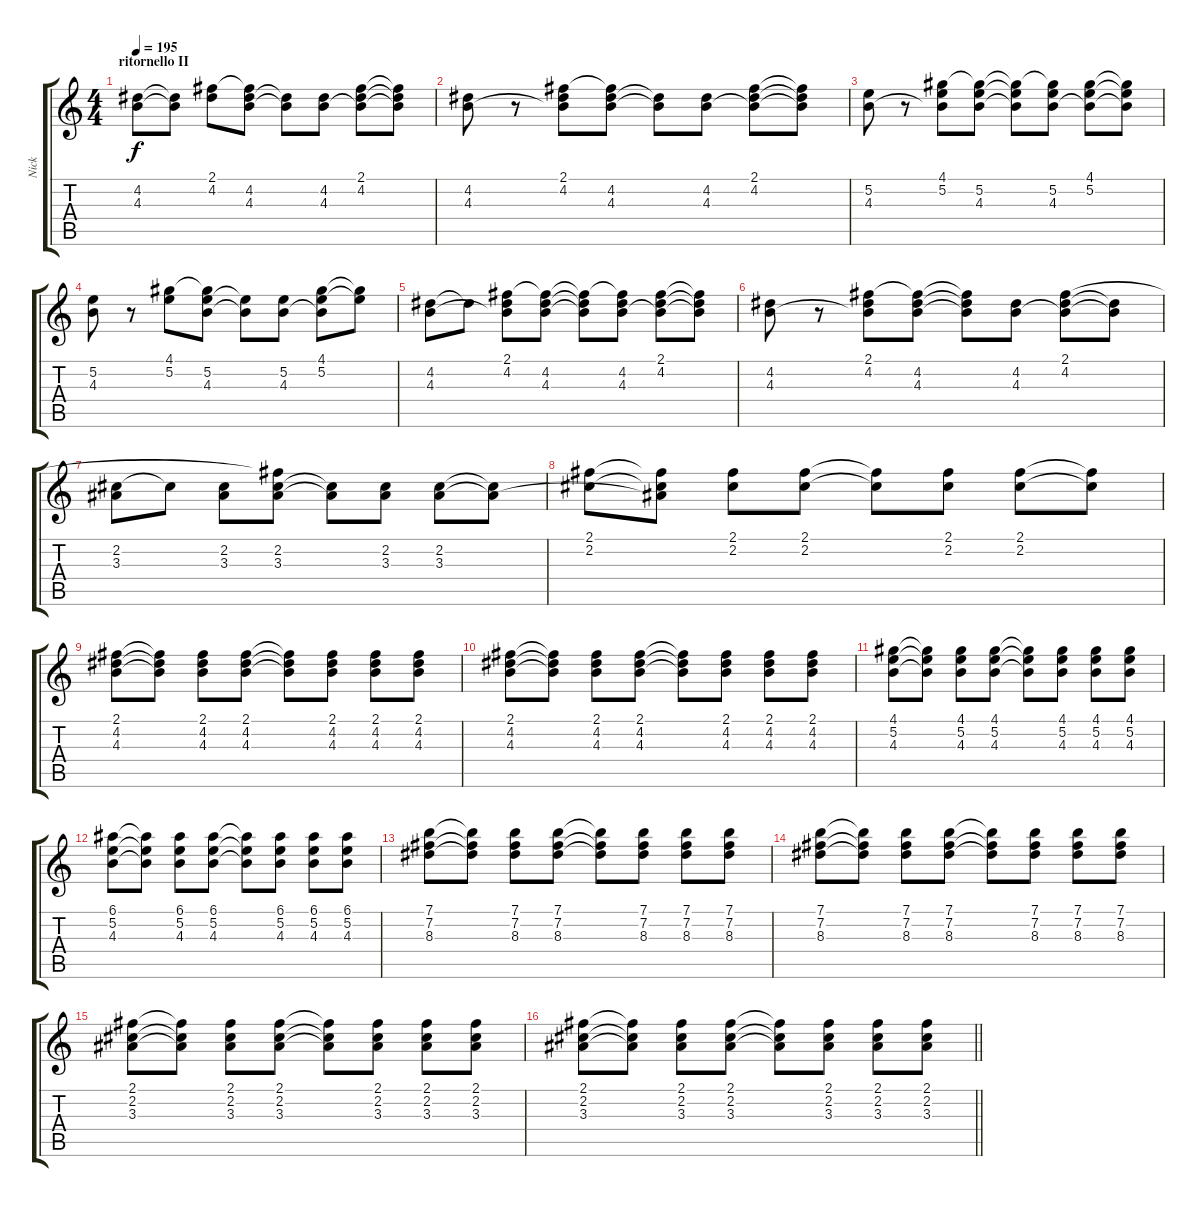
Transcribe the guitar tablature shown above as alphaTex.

\track ("Nick" "Nick") {instrument electricguitarjazz}
\staff {score tabs}
\tuning (E4 B3 G3 D3 A2 E2) {hide}
\ts (4 4)
\section ("" "ritornello II")
\tempo 195
\clef g2
\ks c
(4.2 4.3).8{dy f} (4.2{t} 4.3{t}).8 (2.1 4.2).8 (2.1{t} 4.2 4.3).8 (4.2{t} 4.3{t}).8 (4.2 4.3).8 (2.1 4.2 4.3{t}).8 (2.1{t} 4.2{t} 4.3{t}).8 |
(4.2 4.3).8 r.8 (2.1 4.2 4.3{t}).8 (2.1{t} 4.2 4.3).8 (4.2{t} 4.3{t}).8 (4.2 4.3).8 (2.1 4.2 4.3{t}).8 (2.1{t} 4.2{t} 4.3{t}).8 |
(5.2 4.3).8 r.8 (4.1 5.2 4.3{t}).8 (4.1{t} 5.2 4.3).8 (4.1{t} 5.2{t} 4.3{t}).8 (4.1{t} 5.2 4.3).8 (4.1 5.2 4.3{t}).8 (4.1{t} 5.2{t} 4.3{t}).8 |
(5.2 4.3).8 r.8 (4.1 5.2).8 (4.1{t} 5.2 4.3).8 (5.2{t} 4.3{t}).8 (5.2 4.3).8 (4.1 5.2 4.3{t}).8 (4.1{t} 5.2{t}).8 |
(4.2 4.3).8 4.2{t}.8 (2.1 4.2 4.3{t}).8 (2.1{t} 4.2 4.3).8 (2.1{t} 4.2{t} 4.3{t}).8 (2.1{t} 4.2 4.3).8 (2.1 4.2 4.3{t}).8 (2.1{t} 4.2{t} 4.3{t}).8 |
(4.2 4.3).8 r.8 (2.1 4.2 4.3{t}).8 (2.1{t} 4.2 4.3).8 (2.1{t} 4.2{t} 4.3{t}).8 (4.2 4.3).8 (2.1 4.2 4.3{t}).8 (4.2{t} 4.3{t}).8 |
(2.2 3.3).8 2.2{t}.8 (2.2 3.3).8 (2.1{t} 2.2 3.3).8 (2.2{t} 3.3{t}).8 (2.2 3.3).8 (2.2 3.3).8 (2.2{t} 3.3{t}).8 |
(2.1 2.2).8 (2.1{t} 2.2{t} 3.3{t}).8 (2.1 2.2).8 (2.1 2.2).8 (2.1{t} 2.2{t}).8 (2.1 2.2).8 (2.1 2.2).8 (2.1{t} 2.2{t}).8 |
(2.1 4.2 4.3).8 (2.1{t} 4.2{t} 4.3{t}).8 (2.1 4.2 4.3).8 (2.1 4.2 4.3).8 (2.1{t} 4.2{t} 4.3{t}).8 (2.1 4.2 4.3).8 (2.1 4.2 4.3).8 (2.1 4.2 4.3).8 |
(2.1 4.2 4.3).8 (2.1{t} 4.2{t} 4.3{t}).8 (2.1 4.2 4.3).8 (2.1 4.2 4.3).8 (2.1{t} 4.2{t} 4.3{t}).8 (2.1 4.2 4.3).8 (2.1 4.2 4.3).8 (2.1 4.2 4.3).8 |
(4.1 5.2 4.3).8 (4.1{t} 5.2{t} 4.3{t}).8 (4.1 5.2 4.3).8 (4.1 5.2 4.3).8 (4.1{t} 5.2{t} 4.3{t}).8 (4.1 5.2 4.3).8 (4.1 5.2 4.3).8 (4.1 5.2 4.3).8 |
(6.1 5.2 4.3).8 (6.1{t} 5.2{t} 4.3{t}).8 (6.1 5.2 4.3).8 (6.1 5.2 4.3).8 (6.1{t} 5.2{t} 4.3{t}).8 (6.1 5.2 4.3).8 (6.1 5.2 4.3).8 (6.1 5.2 4.3).8 |
(7.1 7.2 8.3).8 (7.1{t} 7.2{t} 8.3{t}).8 (7.1 7.2 8.3).8 (7.1 7.2 8.3).8 (7.1{t} 7.2{t} 8.3{t}).8 (7.1 7.2 8.3).8 (7.1 7.2 8.3).8 (7.1 7.2 8.3).8 |
(7.1 7.2 8.3).8 (7.1{t} 7.2{t} 8.3{t}).8 (7.1 7.2 8.3).8 (7.1 7.2 8.3).8 (7.1{t} 7.2{t} 8.3{t}).8 (7.1 7.2 8.3).8 (7.1 7.2 8.3).8 (7.1 7.2 8.3).8 |
(2.1 2.2 3.3).8 (2.1{t} 2.2{t} 3.3{t}).8 (2.1 2.2 3.3).8 (2.1 2.2 3.3).8 (2.1{t} 2.2{t} 3.3{t}).8 (2.1 2.2 3.3).8 (2.1 2.2 3.3).8 (2.1 2.2 3.3).8 |
\barLineRight lightlight
(2.1 2.2 3.3).8 (2.1{t} 2.2{t} 3.3{t}).8 (2.1 2.2 3.3).8 (2.1 2.2 3.3).8 (2.1{t} 2.2{t} 3.3{t}).8 (2.1 2.2 3.3).8 (2.1 2.2 3.3).8 (2.1 2.2 3.3).8
